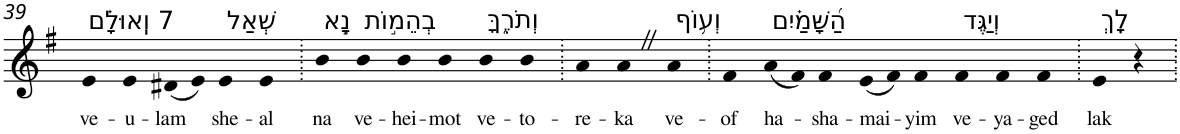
**kern	**text
*part1	*part1
*staff1	*staff1
*I"Piano	*
*I'Pno	*
!!LO:PB:g=z
*clefG2	*
*k[f#]	*
*G:	*
=39	=39
!LO:TX:a:t=7 וְֽאוּלָ֗ם	!
!	!LO:LY:b
4e	ve-
!	!LO:LY:b
4e	-u-
!	!LO:LY:b
(8d#X	-lam
8e)	.
!LO:TX:a:t=שְׁאַל	!
!	!LO:LY:b
4e	she-
!	!LO:LY:b
4e	-al
=40.	=40.
!LO:TX:a:t=נָ֣א	!
!	!LO:LY:b
4b	na
!LO:TX:a:t=בְהֵמ֣וֹת	!
!	!LO:LY:b
4b	ve-
!	!LO:LY:b
4b	-hei-
!	!LO:LY:b
4b	-mot
!LO:TX:a:t=וְתֹרֶ֑ךָּ	!
!	!LO:LY:b
4b	ve-
!	!LO:LY:b
4b	-to-
=41.	=41.
!	!LO:LY:b
4a	-re-
!	!LO:LY:b
4aZ	-ka
!LO:TX:a:t=וְע֥וֹף	!
!	!LO:LY:b
4a	ve-
=42.	=42.
!	!LO:LY:b
4f#	-of
!LO:TX:a:t=הַ֝שָּׁמַ֗יִם	!
!	!LO:LY:b
(8a	ha-
8f#)	.
!	!LO:LY:b
4f#	-sha-
!	!LO:LY:b
(8e	-mai-
8f#)	.
!	!LO:LY:b
4f#	-yim
!LO:TX:a:t=וְיַגֶּד	!
!	!LO:LY:b
4f#	ve-
!	!LO:LY:b
4f#	-ya-
!	!LO:LY:b
4f#	-ged
=43.	=43.
!LO:TX:a:t=לָֽךְ	!
!	!LO:LY:b
4e	lak
4r	.
=.	=.
*-	*-
